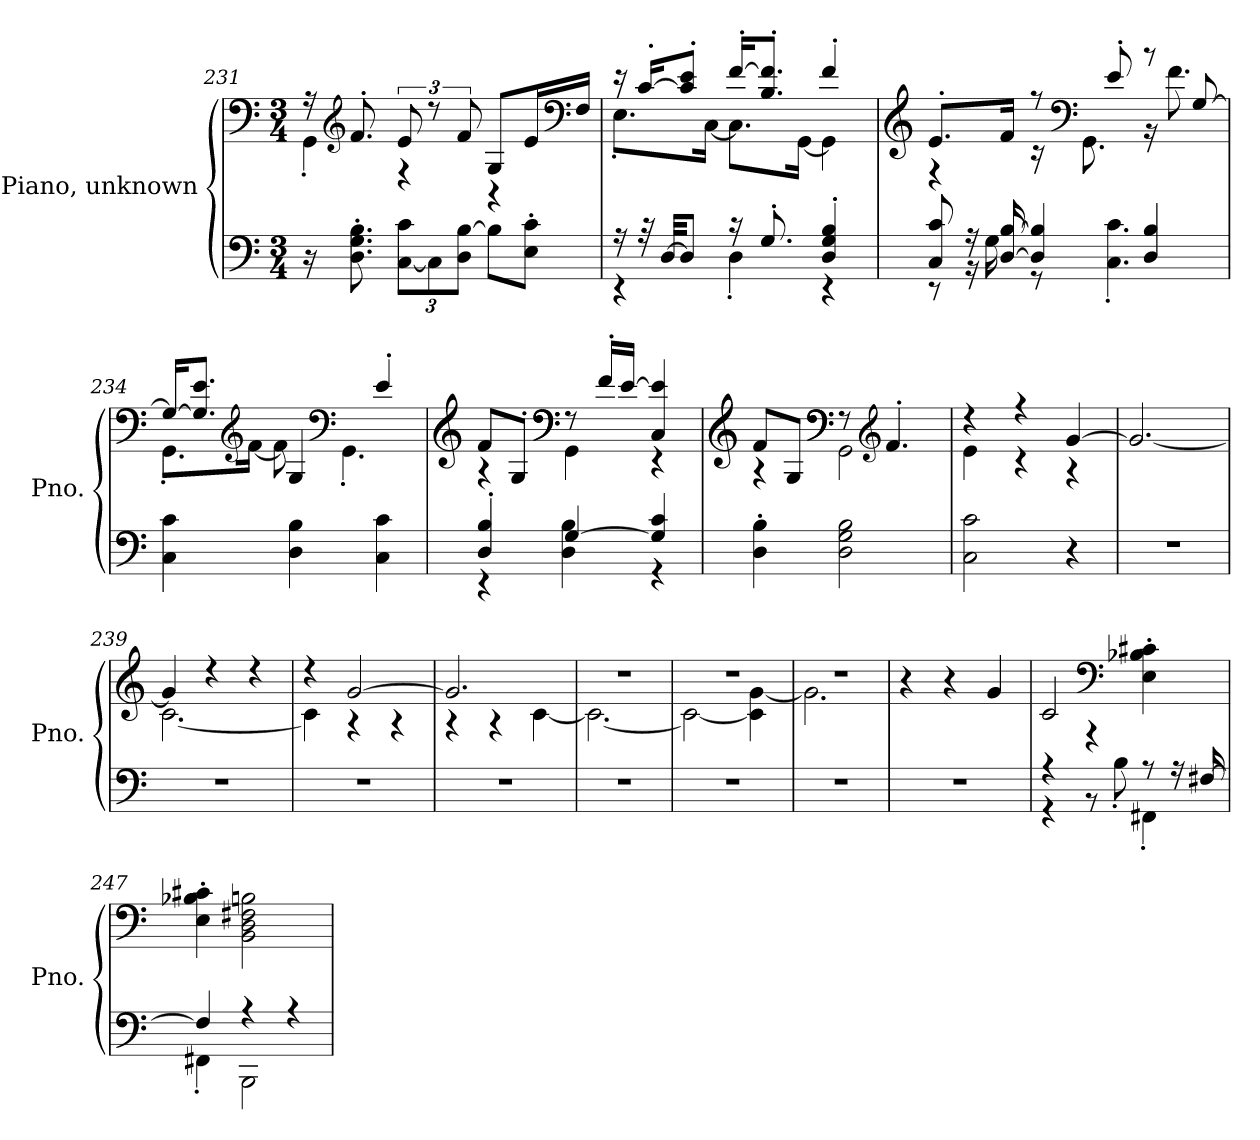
**kern	**kern
*part1	*part1
*staff2	*staff1
*I"Piano, unknown	*
*I'Pno.	*
*clefF4	*clefF4
*k[]	*k[]
*M3/4	*M3/4
=231	=231
*	*^
16r	16r	4GG'\
*	*clefG2	*
8.D\' 8.G\' 8.B\'	8.f'/	.
*Xbrackettup	*	*
[12C\ 12c\L	12e/	4r
12C\]	12r	.
12D\ [12B\J	12f/	.
8B\L]	8G/L	4r
8E\' 8c\'J	16e/L	.
*	*clefF4	*
.	16F/JJ	.
!!LO:LB:g=z	!!
=232	=232	=232
*^	*	*
16r	4r	16r	8.E'\L
32r	.	[16c'/KL	.
[32D/KKL	.	.	.
8D/J]	.	8c/]' 8e/'J	.
.	.	.	[16C\Jk
16r	4D'\	[16f'/KL	8.C\L]
8.G'/	.	8.B/' 8.f/]'J	.
.	.	.	[16GG\Jk
4D/' 4G/' 4B/'	4r	4f'/	4GG\]
=233	=233	=233	=233
*	*	*clefG2	*
8C/ 8c/	8r	8.e'/L	4r
16r	16r	.	.
[16D/ [16B/	16G\	16f/Jk	.
4D/] 4B/]	8r	8r	16r
*	*	*clefF4	*
.	.	.	8.GG\
.	4.C\' 4.c\'	8e'/	.
4D/ 4B/	.	8r	16r
.	.	.	8.f\
.	.	[8G/	.
*v	*v	*	*
=234	=234	=234
4C\ 4c\	16G/KL_	8.GG'\L
.	8.G/] 8.e/J	.
*	*clefG2	*
.	.	[16f\Jk
4D\ 4B\	4G/	8f\]
*	*clefF4	*
.	.	4.GG'\
4C\ 4c\	4e'/	.
!!LO:LB:g=z	!!
=235	=235	=235
*	*clefG2	*
*^	*	*
4D/' 4B/'	4r	8f/L	4r
.	.	8G'/J	.
*	*	*clefF4	*
[4G/	4D\ 4B\	8r	4GG\
.	.	16f'/LL	.
.	.	[16e/JJ	.
4G/] 4c/	4r	4C/ 4e/]	4r
*v	*v	*	*
=236	=236	=236
*	*clefG2	*
4D\' 4B\'	8f/L	4r
.	8G/J	.
*	*clefF4	*
2D\ 2G\ 2B\	8r	2GG\
*	*clefG2	*
.	4.f'/	.
=237	=237	=237
2C\ 2c\	4r	4e\
.	4r	4r
4r	[4g/	4r
*	*v	*v
=238	=238
2.r	2.g/_
=239	=239
*	*^
2.r	4g/]	[2.c\
.	4r	.
.	4r	.
=240	=240	=240
2.r	4r	4c\]
.	[2g/	4r
.	.	4r
=241	=241	=241
2.r	2.g/]	4r
.	.	4r
.	.	[4c\
=242	=242	=242
2.r	2.r	2.c\_
!!LO:PB:g=z	!!
=243	=243	=243
2.r	2.r	2c\_
.	.	4c\] [4g\
=244	=244	=244
2.r	2.r	2.g\]
*	*v	*v
=245	=245
2.r	4r
.	4r
.	4g/
=246	=246
*^	*
4r	4r	2c/
4r	8r	.
.	8B'\	.
*	*	*clefF4
8r	4FF#X'\	4E\' 4B-X\' 4c#X\'
16r	.	.
[16F#X/	.	.
=247	=247	=247
4F#/]	4FF#X'\	4E\' 4B-X\' 4c#X\'
4r	2BBB\	2BB\ 2D\ 2F#X\ 2Bn\
4r	.	.
*v	*v	*
=	=
*-	*-
